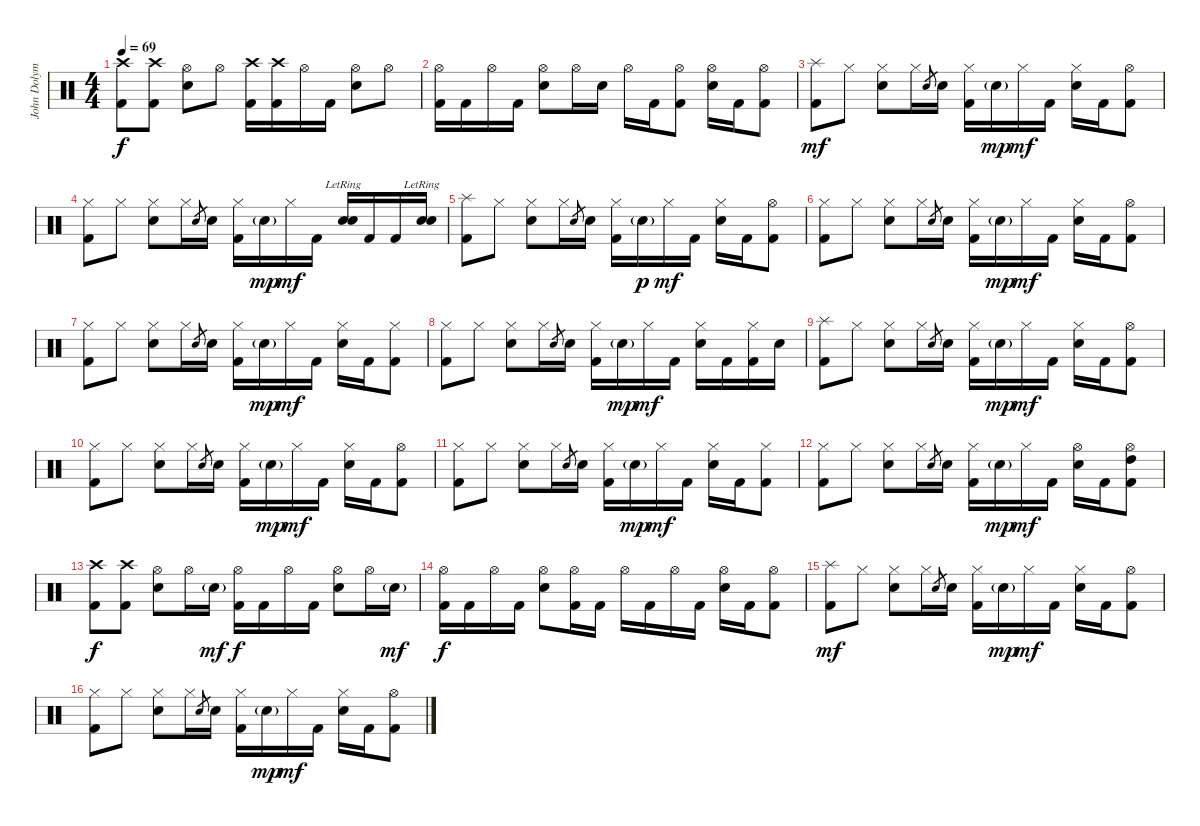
\track ("John Dolyman" "John Dolym") {instrument percussion}
\staff {score}
\articulation defaults
\ts (4 4)
\tempo 69
\clef neutral
\ks c
("Crash high (hit)" "Kick (hit) 2").8{dy f} ("Crash high (hit)" "Kick (hit) 2").8 ("Hi-Hat (open)" "Snare (hit) 2").8 "Hi-Hat (open)".8 ("Crash high (hit)" "Kick (hit) 2").16 ("Crash high (hit)" "Kick (hit) 2").16 "Hi-Hat (open)".16 "Kick (hit) 2".16 ("Hi-Hat (open)" "Snare (hit) 2").8 "Hi-Hat (open)".8 |
("Hi-Hat (open)" "Kick (hit) 2").16 "Kick (hit) 2".16 "Hi-Hat (open)".16 "Kick (hit) 2".16 ("Hi-Hat (open)" "Snare (hit) 2").8 "Hi-Hat (open)".16 "Snare (hit) 2".16 "Hi-Hat (open)".16 "Kick (hit) 2".16 ("Hi-Hat (open)" "Kick (hit) 2").8 ("Hi-Hat (open)" "Snare (hit) 2").16 "Kick (hit) 2".16 ("Hi-Hat (open)" "Kick (hit) 2").8 |
("Splash (hit)" "Kick (hit) 2").8{dy mf} "Hi-Hat (closed)".8 ("Hi-Hat (closed)" "Snare (hit) 2").8 "Hi-Hat (closed)".16 "Snare (hit) 2".8{gr} "Snare (hit) 2".16 ("Hi-Hat (closed)" "Kick (hit) 2").16 "Snare (hit) 2"{g}.16{dy mp} "Hi-Hat (closed)".16{dy mf} "Kick (hit) 2".16 ("Hi-Hat (closed)" "Snare (hit) 2").16 "Kick (hit) 2".16 ("Hi-Hat (open)" "Kick (hit) 2").8 |
("Hi-Hat (closed)" "Kick (hit) 2").8 "Hi-Hat (closed)".8 ("Hi-Hat (closed)" "Snare (hit) 2").8 "Hi-Hat (closed)".16 "Snare (hit) 2".8{gr} "Snare (hit) 2".16 ("Hi-Hat (closed)" "Kick (hit) 2").16 "Snare (hit) 2"{g}.16{dy mp} "Hi-Hat (closed)".16{dy mf} "Kick (hit) 2".16 ("Snare (hit) 2"{lr} "Snare (hit) 2"{lr}).16 "Kick (hit) 2".16 "Kick (hit) 2".16 ("Snare (hit) 2"{lr} "Snare (hit) 2"{lr}).16 |
("Splash (hit)" "Kick (hit) 2").8 "Hi-Hat (closed)".8 ("Hi-Hat (closed)" "Snare (hit) 2").8 "Hi-Hat (closed)".16 "Snare (hit) 2".8{gr} "Snare (hit) 2".16 ("Hi-Hat (closed)" "Kick (hit) 2").16 "Snare (hit) 2"{g}.16{dy p} "Hi-Hat (closed)".16{dy mf} "Kick (hit) 2".16 ("Hi-Hat (closed)" "Snare (hit) 2").16 "Kick (hit) 2".16 ("Hi-Hat (open)" "Kick (hit) 2").8 |
("Hi-Hat (closed)" "Kick (hit) 2").8 "Hi-Hat (closed)".8 ("Hi-Hat (closed)" "Snare (hit) 2").8 "Hi-Hat (closed)".16 "Snare (hit) 2".8{gr} "Snare (hit) 2".16 ("Hi-Hat (closed)" "Kick (hit) 2").16 "Snare (hit) 2"{g}.16{dy mp} "Hi-Hat (closed)".16{dy mf} "Kick (hit) 2".16 ("Hi-Hat (closed)" "Snare (hit) 2").16 "Kick (hit) 2".16 ("Hi-Hat (open)" "Kick (hit) 2").8 |
("Hi-Hat (closed)" "Kick (hit) 2").8 "Hi-Hat (closed)".8 ("Hi-Hat (closed)" "Snare (hit) 2").8 "Hi-Hat (closed)".16 "Snare (hit) 2".8{gr} "Snare (hit) 2".16 ("Hi-Hat (closed)" "Kick (hit) 2").16 "Snare (hit) 2"{g}.16{dy mp} "Hi-Hat (closed)".16{dy mf} "Kick (hit) 2".16 ("Hi-Hat (closed)" "Snare (hit) 2").16 "Kick (hit) 2".16 ("Hi-Hat (closed)" "Kick (hit) 2").8 |
("Hi-Hat (closed)" "Kick (hit) 2").8 "Hi-Hat (closed)".8 ("Hi-Hat (closed)" "Snare (hit) 2").8 "Hi-Hat (closed)".16 "Snare (hit) 2".8{gr} "Snare (hit) 2".16 ("Hi-Hat (closed)" "Kick (hit) 2").16 "Snare (hit) 2"{g}.16{dy mp} "Hi-Hat (closed)".16{dy mf} "Kick (hit) 2".16 ("Hi-Hat (closed)" "Snare (hit) 2").16 "Kick (hit) 2".16 ("Hi-Hat (closed)" "Kick (hit) 2").16 "Snare (hit) 2".16 |
("Splash (hit)" "Kick (hit) 2").8 "Hi-Hat (closed)".8 ("Hi-Hat (closed)" "Snare (hit) 2").8 "Hi-Hat (closed)".16 "Snare (hit) 2".8{gr} "Snare (hit) 2".16 ("Hi-Hat (closed)" "Kick (hit) 2").16 "Snare (hit) 2"{g}.16{dy mp} "Hi-Hat (closed)".16{dy mf} "Kick (hit) 2".16 ("Hi-Hat (closed)" "Snare (hit) 2").16 "Kick (hit) 2".16 ("Hi-Hat (open)" "Kick (hit) 2").8 |
("Hi-Hat (closed)" "Kick (hit) 2").8 "Hi-Hat (closed)".8 ("Hi-Hat (closed)" "Snare (hit) 2").8 "Hi-Hat (closed)".16 "Snare (hit) 2".8{gr} "Snare (hit) 2".16 ("Hi-Hat (closed)" "Kick (hit) 2").16 "Snare (hit) 2"{g}.16{dy mp} "Hi-Hat (closed)".16{dy mf} "Kick (hit) 2".16 ("Hi-Hat (closed)" "Snare (hit) 2").16 "Kick (hit) 2".16 ("Hi-Hat (open)" "Kick (hit) 2").8 |
("Hi-Hat (closed)" "Kick (hit) 2").8 "Hi-Hat (closed)".8 ("Hi-Hat (closed)" "Snare (hit) 2").8 "Hi-Hat (closed)".16 "Snare (hit) 2".8{gr} "Snare (hit) 2".16 ("Hi-Hat (closed)" "Kick (hit) 2").16 "Snare (hit) 2"{g}.16{dy mp} "Hi-Hat (closed)".16{dy mf} "Kick (hit) 2".16 ("Hi-Hat (closed)" "Snare (hit) 2").16 "Kick (hit) 2".16 ("Hi-Hat (closed)" "Kick (hit) 2").8 |
("Hi-Hat (closed)" "Kick (hit) 2").8 "Hi-Hat (closed)".8 ("Hi-Hat (closed)" "Snare (hit) 2").8 "Hi-Hat (closed)".16 "Snare (hit) 2".8{gr} "Snare (hit) 2".16 ("Hi-Hat (closed)" "Kick (hit) 2").16 "Snare (hit) 2"{g}.16{dy mp} "Hi-Hat (closed)".16{dy mf} "Kick (hit) 2".16 ("Hi-Hat (open)" "Snare (hit) 2").16 "Kick (hit) 2".16 ("Hi-Hat (open)" "High Tom (hit)" "Kick (hit) 2").8 |
("Crash high (hit)" "Kick (hit) 2").8{dy f} ("Crash high (hit)" "Kick (hit) 2").8 ("Hi-Hat (open)" "Snare (hit) 2").8 "Hi-Hat (open)".16 "Snare (hit) 2"{g}.16{dy mf} ("Hi-Hat (open)" "Kick (hit) 2").16{dy f} "Kick (hit) 2".16 "Hi-Hat (open)".16 "Kick (hit) 2".16 ("Hi-Hat (open)" "Snare (hit) 2").8 "Hi-Hat (open)".16 "Snare (hit) 2"{g}.16{dy mf} |
("Hi-Hat (open)" "Kick (hit) 2").16{dy f} "Kick (hit) 2".16 "Hi-Hat (open)".16 "Kick (hit) 2".16 ("Hi-Hat (open)" "Snare (hit) 2").8 ("Hi-Hat (open)" "Kick (hit) 2").16 "Kick (hit) 2".16 "Hi-Hat (open)".16 "Kick (hit) 2".16 "Hi-Hat (open)".16 "Kick (hit) 2".16 ("Hi-Hat (open)" "Snare (hit) 2").16 "Kick (hit) 2".16 ("Hi-Hat (open)" "Kick (hit) 2").8 |
("Splash (hit)" "Kick (hit) 2").8{dy mf} "Hi-Hat (closed)".8 ("Hi-Hat (closed)" "Snare (hit) 2").8 "Hi-Hat (closed)".16 "Snare (hit) 2".8{gr} "Snare (hit) 2".16 ("Hi-Hat (closed)" "Kick (hit) 2").16 "Snare (hit) 2"{g}.16{dy mp} "Hi-Hat (closed)".16{dy mf} "Kick (hit) 2".16 ("Hi-Hat (closed)" "Snare (hit) 2").16 "Kick (hit) 2".16 ("Hi-Hat (open)" "Kick (hit) 2").8 |
("Hi-Hat (closed)" "Kick (hit) 2").8 "Hi-Hat (closed)".8 ("Hi-Hat (closed)" "Snare (hit) 2").8 "Hi-Hat (closed)".16 "Snare (hit) 2".8{gr} "Snare (hit) 2".16 ("Hi-Hat (closed)" "Kick (hit) 2").16 "Snare (hit) 2"{g}.16{dy mp} "Hi-Hat (closed)".16{dy mf} "Kick (hit) 2".16 ("Hi-Hat (closed)" "Snare (hit) 2").16 "Kick (hit) 2".16 ("Hi-Hat (open)" "Kick (hit) 2").8
